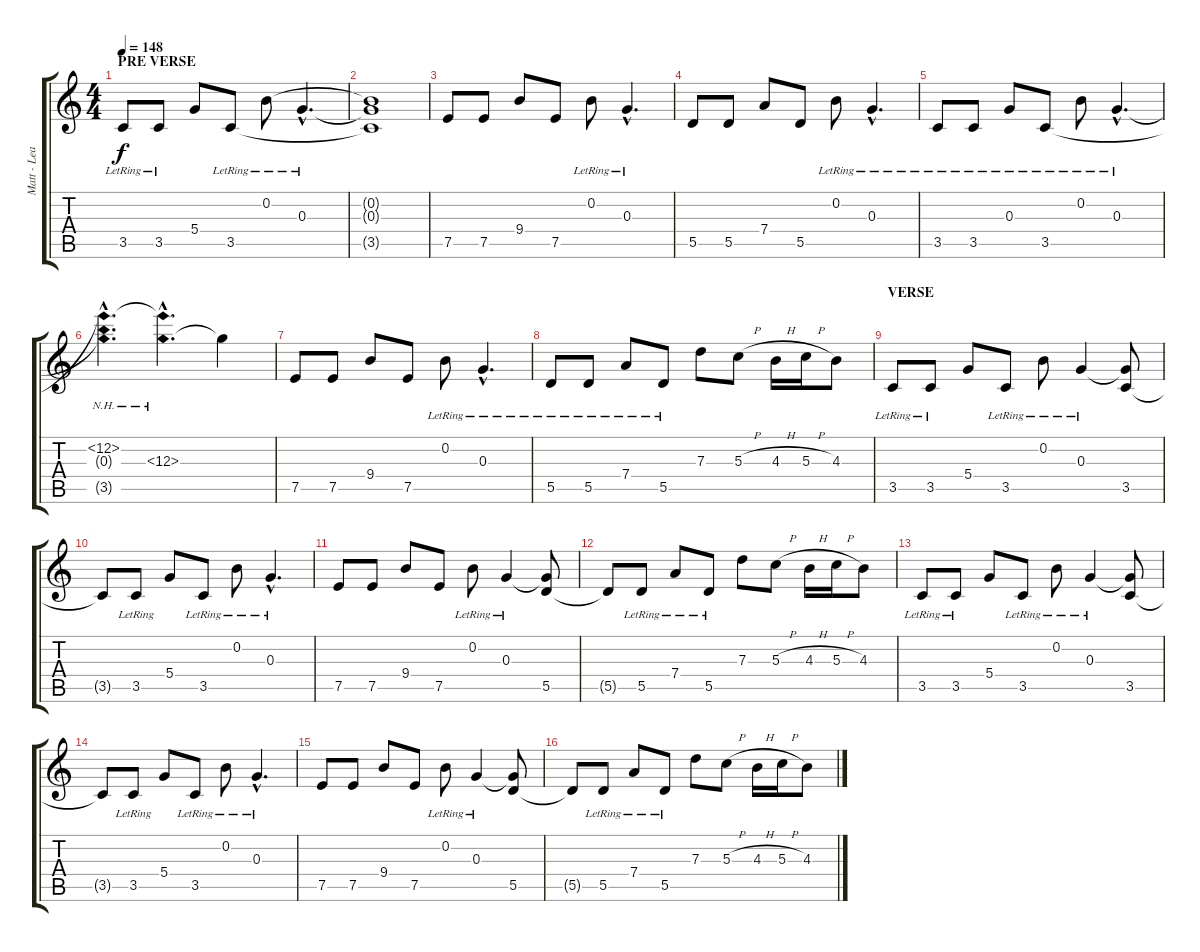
\track ("Matt - Lead Guitar" "Matt - Lea") {instrument acousticguitarsteel}
\staff {score tabs}
\tuning (E4 B3 G3 D3 A2 E2) {hide}
\ts (4 4)
\section ("" "PRE VERSE")
\tempo 148
\clef g2
\ks c
3.5{lr}.8{dy f} 3.5{lr}.8 5.4.8 3.5{lr}.8 0.2{lr}.8 0.3{hac lr}.4{d} |
(0.2{t} 0.3{t} 3.5{t}).1 |
7.5.8 7.5.8 9.4.8 7.5.8 0.2{lr}.8 0.3{hac lr}.4{d} |
5.5.8 5.5.8 7.4.8 5.5.8 0.2{lr}.8 0.3{hac lr}.4{d} |
3.5{lr}.8 3.5{lr}.8 0.3{lr}.8 3.5{lr}.8 0.2{lr}.8 0.3{hac lr}.4{d} |
(12.2{nh hac} 0.3{nh hac t} 3.5{nh hac t}).4{d} (12.3{nh hac} 3.5{nh hac t}).4{d} 12.3{t}.4 |
7.5.8 7.5.8 9.4.8 7.5.8 0.2{lr}.8 0.3{hac lr}.4{d} |
5.5{lr}.8 5.5{lr}.8 7.4{lr}.8 5.5{lr}.8 7.3.8 5.3{h}.8 4.3{h}.16 5.3{h}.16 4.3.8 |
\section ("" "VERSE")
3.5{lr}.8 3.5{lr}.8 5.4.8 3.5{lr}.8 0.2{lr}.8 0.3{lr}.4 (0.3{t} 3.5).8 |
3.5{t}.8 3.5{lr}.8 5.4.8 3.5{lr}.8 0.2{lr}.8 0.3{hac lr}.4{d} |
7.5.8 7.5.8 9.4.8 7.5.8 0.2{lr}.8 0.3{lr}.4 (0.3{t} 5.5).8 |
5.5{t}.8 5.5{lr}.8 7.4{lr}.8 5.5{lr}.8 7.3.8 5.3{h}.8 4.3{h}.16 5.3{h}.16 4.3.8 |
3.5{lr}.8 3.5{lr}.8 5.4.8 3.5{lr}.8 0.2{lr}.8 0.3{lr}.4 (0.3{t} 3.5).8 |
3.5{t}.8 3.5{lr}.8 5.4.8 3.5{lr}.8 0.2{lr}.8 0.3{hac lr}.4{d} |
7.5.8 7.5.8 9.4.8 7.5.8 0.2{lr}.8 0.3{lr}.4 (0.3{t} 5.5).8 |
5.5{t}.8 5.5{lr}.8 7.4{lr}.8 5.5{lr}.8 7.3.8 5.3{h}.8 4.3{h}.16 5.3{h}.16 4.3.8
